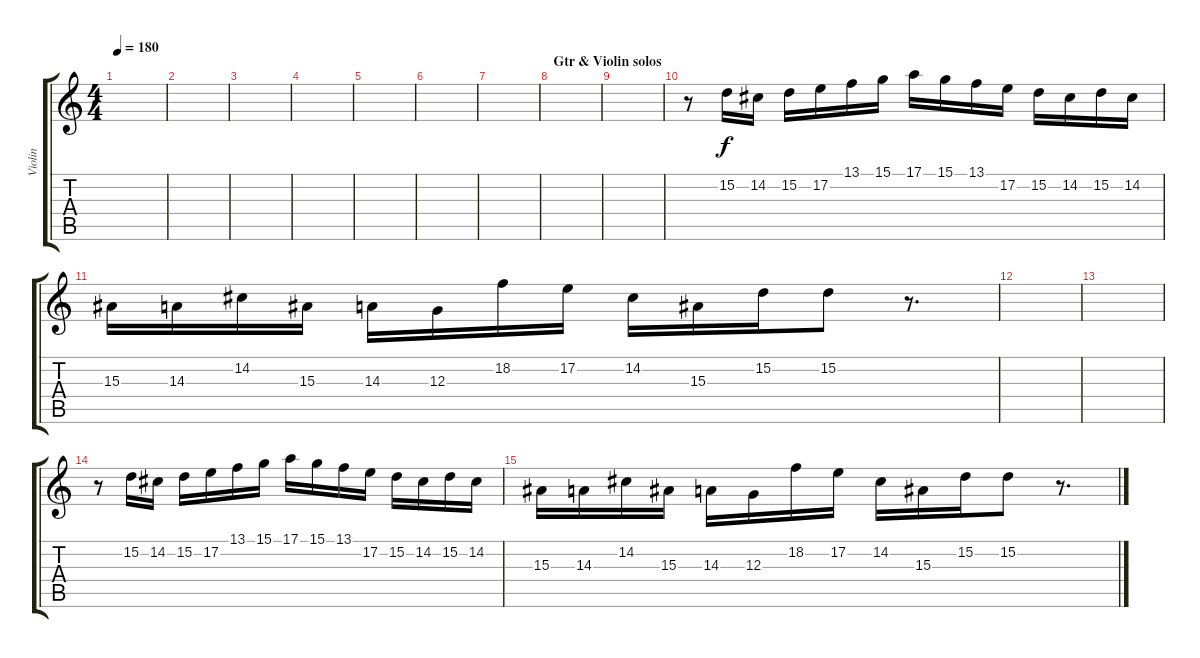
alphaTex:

\track ("Violin" "Violin") {instrument violin}
\staff {score tabs}
\tuning (E4 B3 G3 D3 A2 E2) {hide}
\ts (4 4)
\tempo 180
\clef g2
\ks c
|
|
|
|
|
|
|
\section ("" "Gtr & Violin solos")
|
|
r.8 15.2.16 14.2.16 15.2.16 17.2.16 13.1.16 15.1.16 17.1.16 15.1.16 13.1.16 17.2.16 15.2.16 14.2.16 15.2.16 14.2.16 |
15.3.16 14.3.16 14.2.16 15.3.16 14.3.16 12.3.16 18.2.16 17.2.16 14.2.16 15.3.16 15.2.16 15.2.8 r.8{d} |
|
|
r.8 15.2.16 14.2.16 15.2.16 17.2.16 13.1.16 15.1.16 17.1.16 15.1.16 13.1.16 17.2.16 15.2.16 14.2.16 15.2.16 14.2.16 |
15.3.16 14.3.16 14.2.16 15.3.16 14.3.16 12.3.16 18.2.16 17.2.16 14.2.16 15.3.16 15.2.16 15.2.8 r.8{d}
